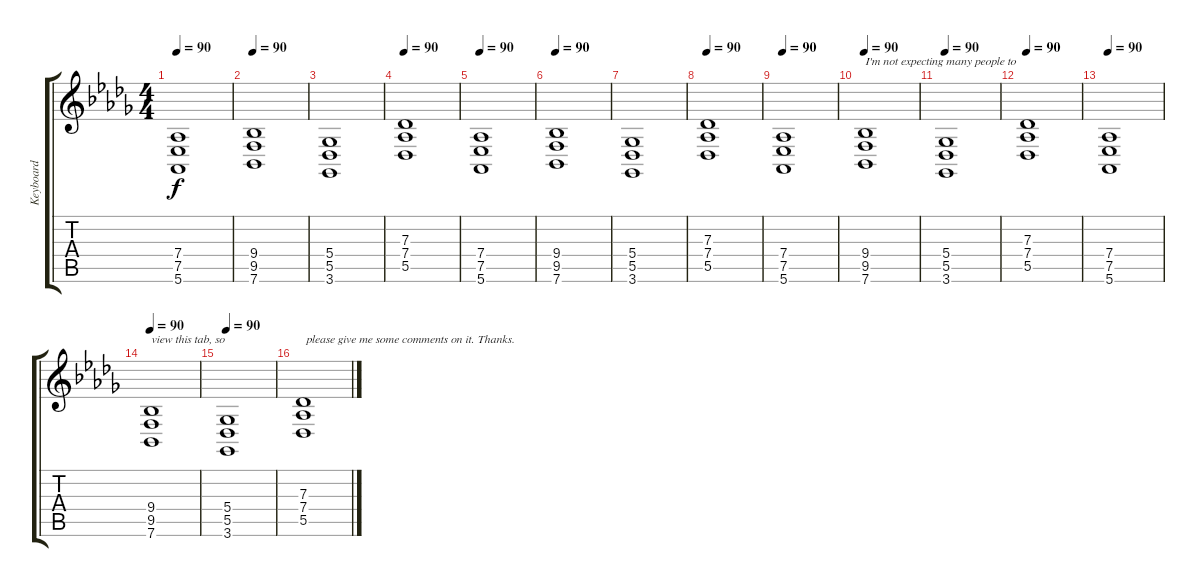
\track ("Keyboard" "Keyboard") {instrument pad2warm}
\staff {score tabs}
\tuning (Eb4 Bb3 Gb3 Db3 Ab2 Eb2) {hide}
\ts (4 4)
\tempo 90
\clef g2
\ks db
(7.4 7.5 5.6).1{dy f} |
\tempo 90
(9.4 9.5 7.6).1 |
(5.4 5.5 3.6).1 |
\tempo 90
(7.3 7.4 5.5).1 |
\tempo 90
(7.4 7.5 5.6).1 |
\tempo 90
(9.4 9.5 7.6).1 |
(5.4 5.5 3.6).1 |
\tempo 90
(7.3 7.4 5.5).1 |
\tempo 90
(7.4 7.5 5.6).1 |
\tempo 90
(9.4 9.5 7.6).1{txt "I'm not expecting many people to "} |
\tempo 90
(5.4 5.5 3.6).1 |
\tempo 90
(7.3 7.4 5.5).1 |
\tempo 90
(7.4 7.5 5.6).1 |
\tempo 90
(9.4 9.5 7.6).1{txt "view this tab, so"} |
\tempo 90
(5.4 5.5 3.6).1 |
(7.3 7.4 5.5).1{txt " please give me some comments on it. Thanks." volume 0}
